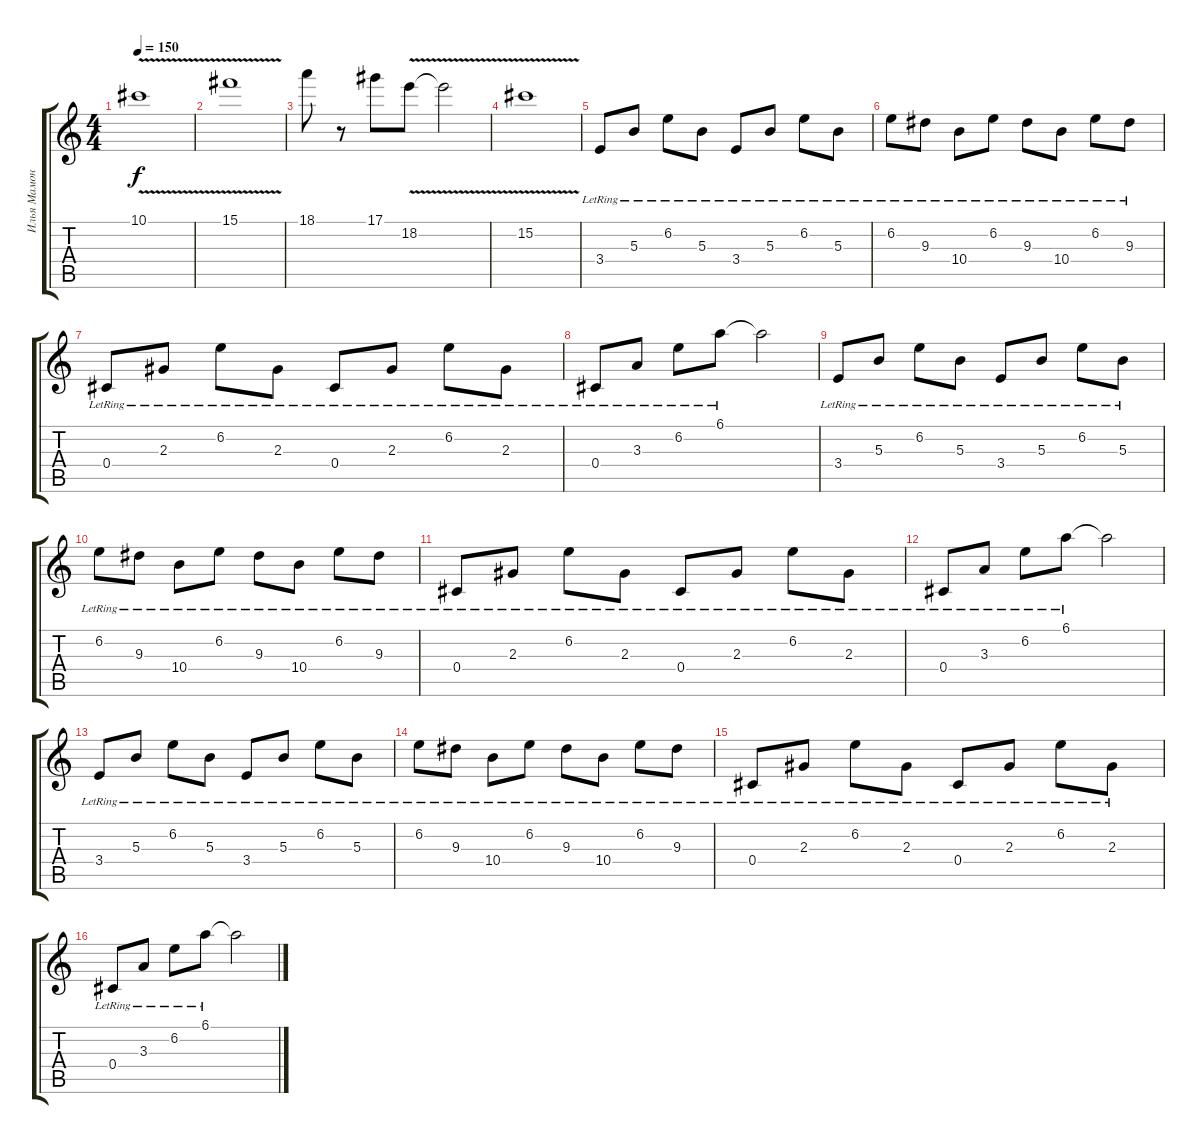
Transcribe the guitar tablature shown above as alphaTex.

\track ("Илья Мамонтов" "Илья Мамон") {instrument distortionguitar}
\staff {score tabs}
\tuning (Eb4 Bb3 Gb3 Db3 Ab2 Db2) {hide}
\ts (4 4)
\tempo 150
\clef g2
\ks c
10.1{v}.1{dy f volume 5} |
15.1{v}.1{balance 8} |
18.1.8{balance 13} r.8 17.1.8 18.2{v}.8 18.2{t}.2 |
15.2{v}.1 |
3.4{lr}.8{volume 8 balance 8 instrument electricguitarjazz} 5.3{lr}.8 6.2{lr}.8 5.3{lr}.8 3.4{lr}.8 5.3{lr}.8 6.2{lr}.8 5.3{lr}.8 |
6.2{lr}.8 9.3{lr}.8 10.4{lr}.8 6.2{lr}.8 9.3{lr}.8 10.4{lr}.8 6.2{lr}.8 9.3{lr}.8 |
0.4{lr}.8 2.3{lr}.8 6.2{lr}.8 2.3{lr}.8 0.4{lr}.8 2.3{lr}.8 6.2{lr}.8 2.3{lr}.8 |
0.4{lr}.8 3.3{lr}.8 6.2{lr}.8 6.1{lr}.8 6.1{t}.2 |
3.4{lr}.8 5.3{lr}.8 6.2{lr}.8 5.3{lr}.8 3.4{lr}.8 5.3{lr}.8 6.2{lr}.8 5.3{lr}.8 |
6.2{lr}.8 9.3{lr}.8 10.4{lr}.8 6.2{lr}.8 9.3{lr}.8 10.4{lr}.8 6.2{lr}.8 9.3{lr}.8 |
0.4{lr}.8 2.3{lr}.8 6.2{lr}.8 2.3{lr}.8 0.4{lr}.8 2.3{lr}.8 6.2{lr}.8 2.3{lr}.8 |
0.4{lr}.8 3.3{lr}.8 6.2{lr}.8 6.1{lr}.8 6.1{t}.2 |
3.4{lr}.8 5.3{lr}.8 6.2{lr}.8 5.3{lr}.8 3.4{lr}.8 5.3{lr}.8 6.2{lr}.8 5.3{lr}.8 |
6.2{lr}.8 9.3{lr}.8 10.4{lr}.8 6.2{lr}.8 9.3{lr}.8 10.4{lr}.8 6.2{lr}.8 9.3{lr}.8 |
0.4{lr}.8 2.3{lr}.8 6.2{lr}.8 2.3{lr}.8 0.4{lr}.8 2.3{lr}.8 6.2{lr}.8 2.3{lr}.8 |
0.4{lr}.8 3.3{lr}.8 6.2{lr}.8 6.1{lr}.8 6.1{t}.2
